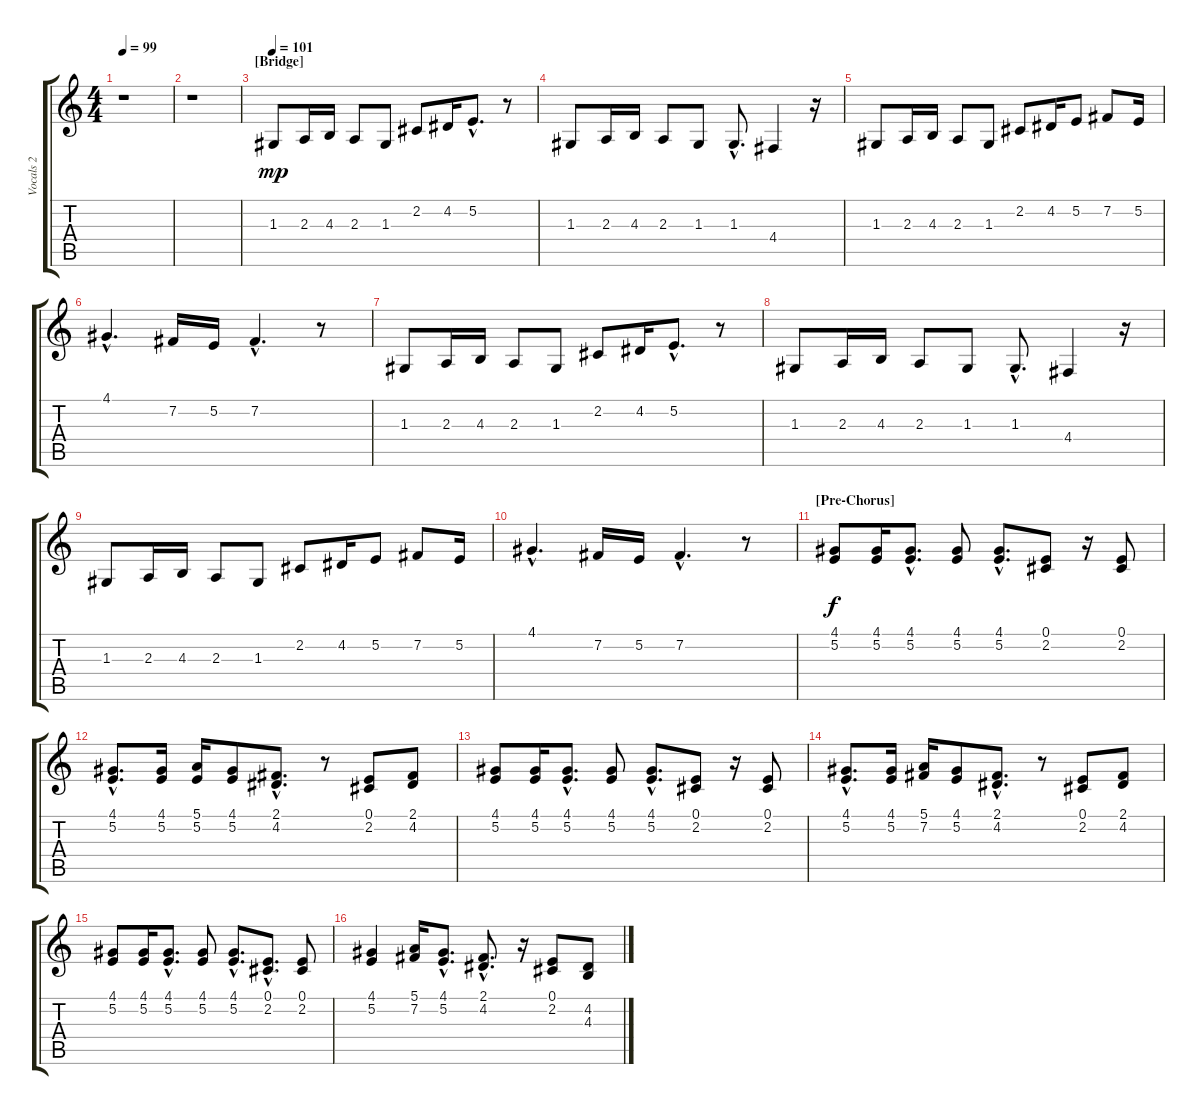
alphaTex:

\track ("Vocals 2" "Vocals 2") {instrument choiraahs}
\staff {score tabs}
\tuning (E4 B3 G3 D3 A2 E2) {hide}
\ts (4 4)
\tempo 99
\clef g2
\ks c
r.1{dy f} |
r.1 |
\section ("" "[Bridge]")
\tempo 101
1.3.8{dy mp} 2.3.16 4.3.16 2.3.8 1.3.8 2.2.8 4.2.16 5.2{hac}.8{d} r.8 |
1.3.8 2.3.16 4.3.16 2.3.8 1.3.8 1.3{hac}.8{d} 4.4.4 r.16 |
1.3.8 2.3.16 4.3.16 2.3.8 1.3.8 2.2.8 4.2.16 5.2.8 7.2.8 5.2.16 |
4.1{hac}.4{d} 7.2.16 5.2.16 7.2{hac}.4{d} r.8 |
1.3.8 2.3.16 4.3.16 2.3.8 1.3.8 2.2.8 4.2.16 5.2{hac}.8{d} r.8 |
1.3.8 2.3.16 4.3.16 2.3.8 1.3.8 1.3{hac}.8{d} 4.4.4 r.16 |
1.3.8 2.3.16 4.3.16 2.3.8 1.3.8 2.2.8 4.2.16 5.2.8 7.2.8 5.2.16 |
4.1{hac}.4{d} 7.2.16 5.2.16 7.2{hac}.4{d} r.8 |
\section ("" "[Pre-Chorus]")
(4.1 5.2).8{dy f} (4.1 5.2).16 (4.1{hac} 5.2{hac}).8{d} (4.1 5.2).8 (4.1{hac} 5.2{hac}).8{d} (0.1 2.2).8 r.16 (0.1 2.2).8 |
(4.1{hac} 5.2{hac}).8{d} (4.1 5.2).16 (5.1 5.2).16 (4.1 5.2).8 (2.1{hac} 4.2{hac}).8{d} r.8 (0.1 2.2).8 (2.1 4.2).8 |
(4.1 5.2).8 (4.1 5.2).16 (4.1{hac} 5.2{hac}).8{d} (4.1 5.2).8 (4.1{hac} 5.2{hac}).8{d} (0.1 2.2).8 r.16 (0.1 2.2).8 |
(4.1{hac} 5.2{hac}).8{d} (4.1 5.2).16 (5.1 7.2).16 (4.1 5.2).8 (2.1{hac} 4.2{hac}).8{d} r.8 (0.1 2.2).8 (2.1 4.2).8 |
(4.1 5.2).8 (4.1 5.2).16 (4.1{hac} 5.2{hac}).8{d} (4.1 5.2).8 (4.1{hac} 5.2{hac}).8{d} (0.1{hac} 2.2{hac}).8{d} (0.1 2.2).8 |
(4.1 5.2).4 (5.1 7.2).16 (4.1{hac} 5.2{hac}).8{d} (2.1{hac} 4.2{hac}).8{d} r.16 (0.1 2.2).8 (4.2 4.3).8
